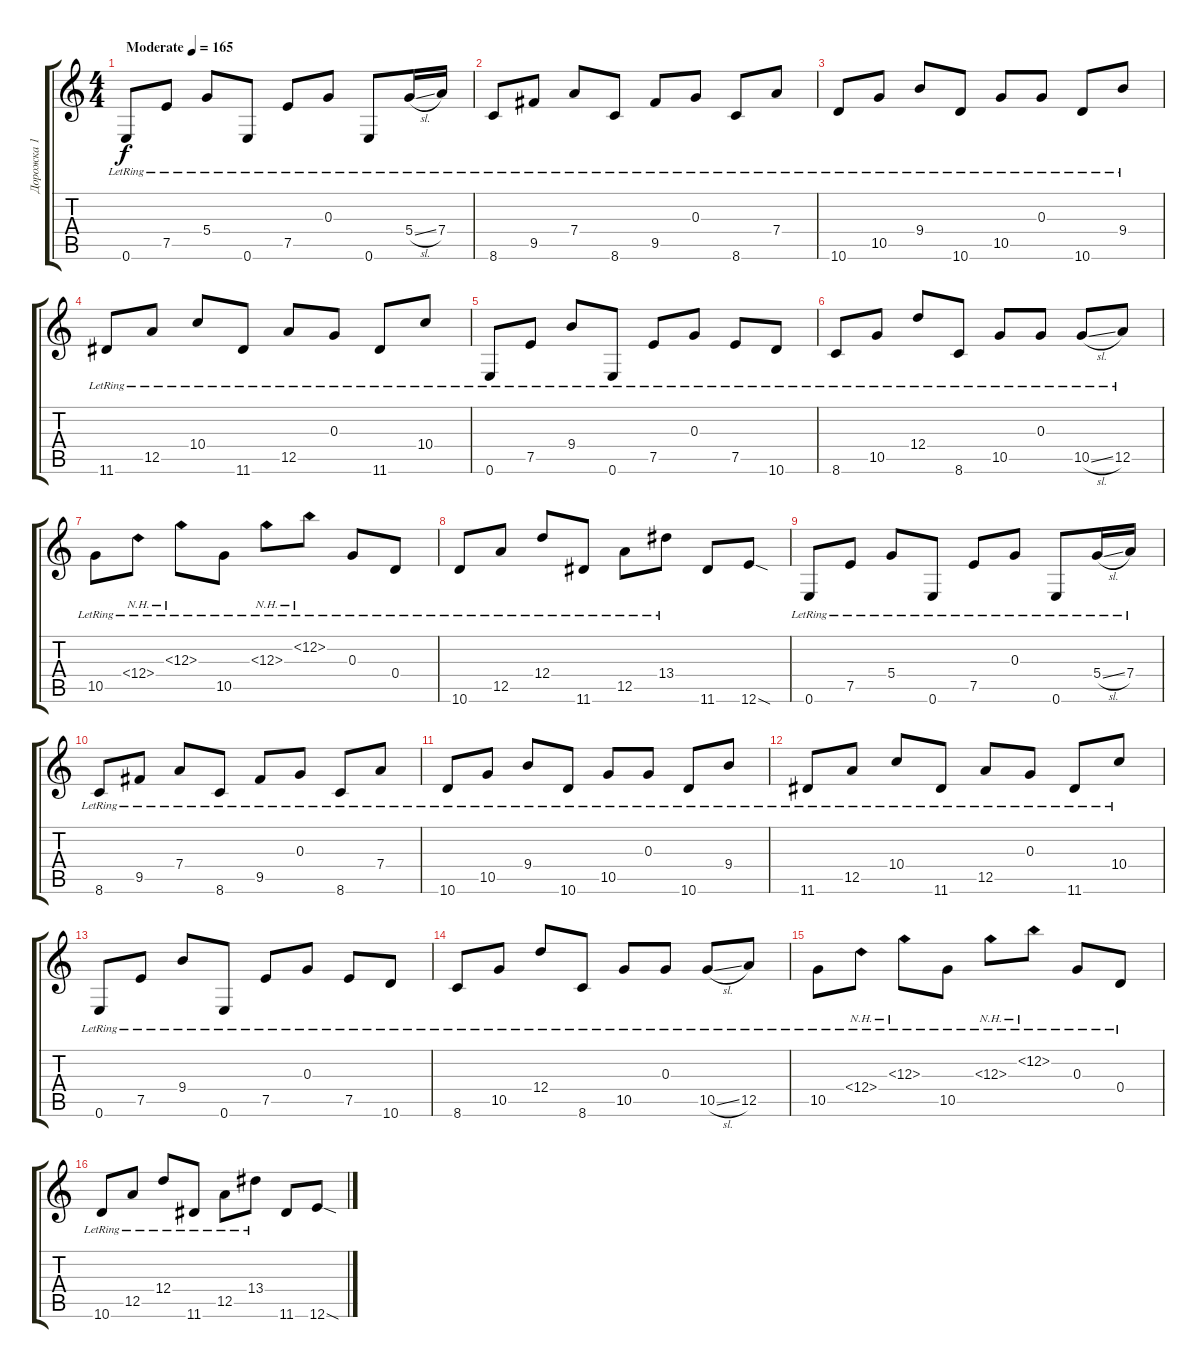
\track ("Дорожка 1" "Дорожка 1") {instrument acousticguitarsteel}
\staff {score tabs}
\tuning (E4 B3 G3 D3 A2 E2) {hide}
\ts (4 4)
\tempo (165 "Moderate")
\clef g2
\ks c
0.6{lr}.8{dy f instrument acousticguitarsteel} 7.5{lr}.8 5.4{lr}.8 0.6{lr}.8 7.5{lr}.8 0.3{lr}.8 0.6{lr}.8 5.4{sl lr}.16 7.4{lr}.16 |
8.6{lr}.8 9.5{lr}.8 7.4{lr}.8 8.6{lr}.8 9.5{lr}.8 0.3{lr}.8 8.6{lr}.8 7.4{lr}.8 |
10.6{lr}.8 10.5{lr}.8 9.4{lr}.8 10.6{lr}.8 10.5{lr}.8 0.3{lr}.8 10.6{lr}.8 9.4{lr}.8 |
11.6{lr}.8 12.5{lr}.8 10.4{lr}.8 11.6{lr}.8 12.5{lr}.8 0.3{lr}.8 11.6{lr}.8 10.4{lr}.8 |
0.6{lr}.8 7.5{lr}.8 9.4{lr}.8 0.6{lr}.8 7.5{lr}.8 0.3{lr}.8 7.5{lr}.8 10.6{lr}.8 |
8.6{lr}.8 10.5{lr}.8 12.4{lr}.8 8.6{lr}.8 10.5{lr}.8 0.3{lr}.8 10.5{sl lr}.8 12.5{lr}.8 |
10.5{lr}.8 12.4{nh lr}.8 12.3{nh lr}.8 10.5{lr}.8 12.3{nh lr}.8 12.2{nh lr}.8 0.3{lr}.8 0.4{lr}.8 |
10.6{lr}.8 12.5{lr}.8 12.4{lr}.8 11.6{lr}.8 12.5{lr}.8 13.4{lr}.8 11.6.8 12.6{sod}.8 |
0.6{lr}.8 7.5{lr}.8 5.4{lr}.8 0.6{lr}.8 7.5{lr}.8 0.3{lr}.8 0.6{lr}.8 5.4{sl lr}.16 7.4{lr}.16 |
8.6{lr}.8 9.5{lr}.8 7.4{lr}.8 8.6{lr}.8 9.5{lr}.8 0.3{lr}.8 8.6{lr}.8 7.4{lr}.8 |
10.6{lr}.8 10.5{lr}.8 9.4{lr}.8 10.6{lr}.8 10.5{lr}.8 0.3{lr}.8 10.6{lr}.8 9.4{lr}.8 |
11.6{lr}.8 12.5{lr}.8 10.4{lr}.8 11.6{lr}.8 12.5{lr}.8 0.3{lr}.8 11.6{lr}.8 10.4{lr}.8 |
0.6{lr}.8 7.5{lr}.8 9.4{lr}.8 0.6{lr}.8 7.5{lr}.8 0.3{lr}.8 7.5{lr}.8 10.6{lr}.8 |
8.6{lr}.8 10.5{lr}.8 12.4{lr}.8 8.6{lr}.8 10.5{lr}.8 0.3{lr}.8 10.5{sl lr}.8 12.5{lr}.8 |
10.5{lr}.8 12.4{nh lr}.8 12.3{nh lr}.8 10.5{lr}.8 12.3{nh lr}.8 12.2{nh lr}.8 0.3{lr}.8 0.4{lr}.8 |
10.6{lr}.8 12.5{lr}.8 12.4{lr}.8 11.6{lr}.8 12.5{lr}.8 13.4{lr}.8 11.6.8 12.6{sod}.8
